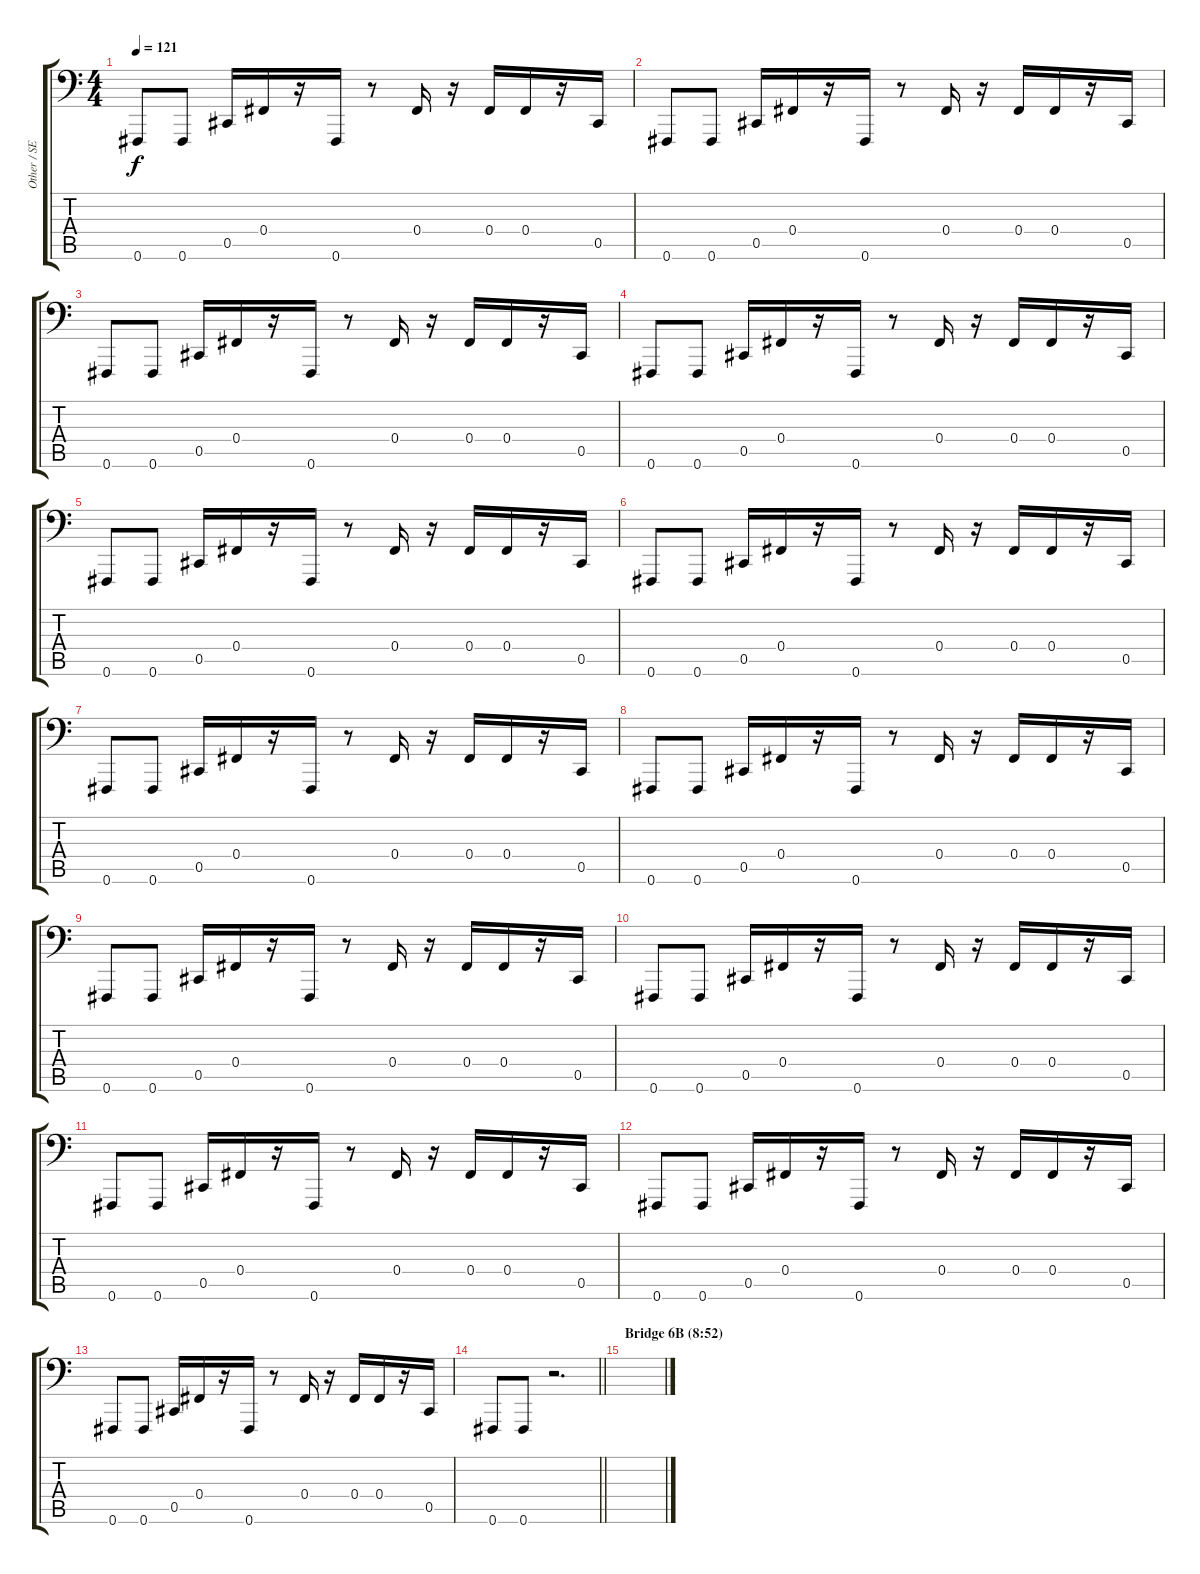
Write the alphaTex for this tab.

\track ("Other / SE" "Other / SE") {instrument applause}
\staff {score tabs}
\tuning (D4 E3 C3 Gb2 Db2 Gb1) {hide}
\ts (4 4)
\tempo 121
\clef f4
\ks c
0.6.8{dy f} 0.6.8 0.5.16 0.4.16 r.16 0.6.16 r.8 0.4.16 r.16 0.4.16 0.4.16 r.16 0.5.16 |
0.6.8 0.6.8 0.5.16 0.4.16 r.16 0.6.16 r.8 0.4.16 r.16 0.4.16 0.4.16 r.16 0.5.16 |
0.6.8 0.6.8 0.5.16 0.4.16 r.16 0.6.16 r.8 0.4.16 r.16 0.4.16 0.4.16 r.16 0.5.16 |
0.6.8 0.6.8 0.5.16 0.4.16 r.16 0.6.16 r.8 0.4.16 r.16 0.4.16 0.4.16 r.16 0.5.16 |
0.6.8 0.6.8 0.5.16 0.4.16 r.16 0.6.16 r.8 0.4.16 r.16 0.4.16 0.4.16 r.16 0.5.16 |
0.6.8 0.6.8 0.5.16 0.4.16 r.16 0.6.16 r.8 0.4.16 r.16 0.4.16 0.4.16 r.16 0.5.16 |
0.6.8 0.6.8 0.5.16 0.4.16 r.16 0.6.16 r.8 0.4.16 r.16 0.4.16 0.4.16 r.16 0.5.16 |
0.6.8 0.6.8 0.5.16 0.4.16 r.16 0.6.16 r.8 0.4.16 r.16 0.4.16 0.4.16 r.16 0.5.16 |
0.6.8 0.6.8 0.5.16 0.4.16 r.16 0.6.16 r.8 0.4.16 r.16 0.4.16 0.4.16 r.16 0.5.16 |
0.6.8 0.6.8 0.5.16 0.4.16 r.16 0.6.16 r.8 0.4.16 r.16 0.4.16 0.4.16 r.16 0.5.16 |
0.6.8 0.6.8 0.5.16 0.4.16 r.16 0.6.16 r.8 0.4.16 r.16 0.4.16 0.4.16 r.16 0.5.16 |
0.6.8 0.6.8 0.5.16 0.4.16 r.16 0.6.16 r.8 0.4.16 r.16 0.4.16 0.4.16 r.16 0.5.16 |
0.6.8 0.6.8 0.5.16 0.4.16 r.16 0.6.16 r.8 0.4.16 r.16 0.4.16 0.4.16 r.16 0.5.16 |
\barLineRight lightlight
0.6.8 0.6.8 r.2{d} |
\section ("" "Bridge 6B (8:52)")
